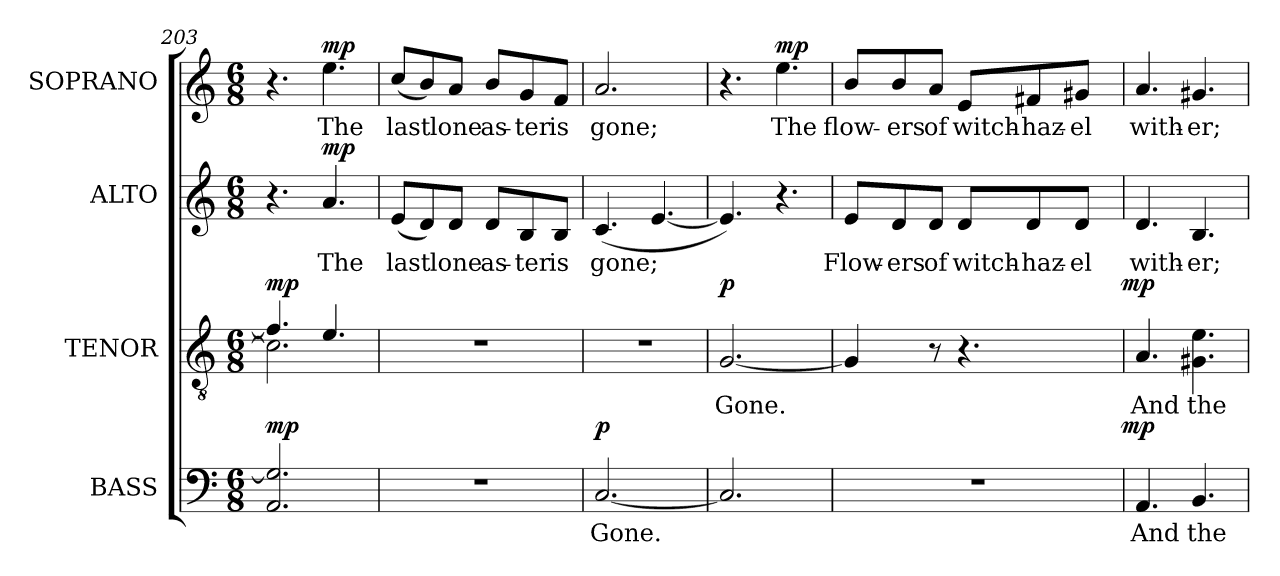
**kern	**text	**dynam	**kern	**text	**dynam	**kern	**text	**dynam	**kern	**text	**dynam
*part4	*part4	*part4	*part3	*part3	*part3	*part2	*part2	*part2	*part1	*part1	*part1
*staff4	*staff4	*staff4	*staff3	*staff3	*staff3	*staff2	*staff2	*staff2	*staff1	*staff1	*staff1
*I"BASS	*	*	*I"TENOR	*	*	*I"ALTO	*	*	*I"SOPRANO	*	*
*I'B.	*	*	*I'T.	*	*	*I'A.	*	*	*I'S.	*	*
*clefF4	*	*	*clefGv2	*	*	*clefG2	*	*	*clefG2	*	*
*	*	*	*ITrd7c12	*	*	*	*	*	*	*	*
*k[]	*	*	*k[]	*	*	*k[]	*	*	*k[]	*	*
*C:	*	*	*C:	*	*	*C:	*	*	*C:	*	*
*M6/8	*	*	*M6/8	*	*	*M6/8	*	*	*M6/8	*	*
=203	=203	=203	=203	=203	=203	=203	=203	=203	=203	=203	=203
*	*	*	*^	*	*	*	*	*	*	*	*
2.AAi/ 2.Gi]	.	mp	4.Fi/]	2.Ci\]	.	mp	4.r	.	.	4.r	.	.
!	!	!	!	!	!	!	!	!LO:LY:b:color=#000000	!	!	!	!
!	!	!	!	!	!	!	!	!	!	!	!LO:LY:b:color=#000000	!
.	.	.	4.Ei/	.	.	.	4.ai/	The	mp	4.eei\	The	mp
*	*	*	*v	*v	*	*	*	*	*	*	*	*
=204	=204	=204	=204	=204	=204	=204	=204	=204	=204	=204	=204
!LO:N:vis=1	!	!	!LO:N:vis=1	!	!	!	!	!	!	!	!
!	!	!	!	!	!	!	!LO:LY:b:color=#000000	!	!	!	!
!	!	!	!	!	!	!	!	!	!	!LO:LY:b:color=#000000	!
2.r	.	.	2.r	.	.	(8ei/L	last	.	(8cci/L	last	.
.	.	.	.	.	.	8di/)	.	.	8bi/)	.	.
!	!	!	!	!	!	!	!LO:LY:b:color=#000000	!	!	!	!
!	!	!	!	!	!	!	!	!	!	!LO:LY:b:color=#000000	!
.	.	.	.	.	.	8di/J	lone	.	8ai/J	lone	.
!	!	!	!	!	!	!	!LO:LY:b:color=#000000	!	!	!	!
!	!	!	!	!	!	!	!	!	!	!LO:LY:b:color=#000000	!
.	.	.	.	.	.	8di/L	as-	.	8bi/L	as-	.
!	!	!	!	!	!	!	!LO:LY:b:color=#000000	!	!	!	!
!	!	!	!	!	!	!	!	!	!	!LO:LY:b:color=#000000	!
.	.	.	.	.	.	8Bi/	-ter	.	8gi/	-ter	.
!	!	!	!	!	!	!	!LO:LY:b:color=#000000	!	!	!	!
!	!	!	!	!	!	!	!	!	!	!LO:LY:b:color=#000000	!
.	.	.	.	.	.	8Bi/J	is	.	8fi/J	is	.
=205	=205	=205	=205	=205	=205	=205	=205	=205	=205	=205	=205
!	!LO:LY:b:color=#000000	!	!LO:N:vis=1	!	!	!	!	!	!	!	!
!	!	!	!	!	!	!	!LO:LY:b:color=#000000	!	!	!	!
!	!	!	!	!	!	!	!	!	!	!LO:LY:b:color=#000000	!
[2.Ci/	Gone.	p	2.r	.	.	(4.ci/	gone;	.	2.ai/	gone;	.
.	.	.	.	.	.	[4.ei/	.	.	.	.	.
=206	=206	=206	=206	=206	=206	=206	=206	=206	=206	=206	=206
!	!	!	!	!LO:LY:b:color=#000000	!	!	!	!	!	!	!
2.Ci/]	.	.	[2.GGi/	Gone.	p	4.ei/])	.	.	4.r	.	.
!	!	!	!	!	!	!	!	!	!	!LO:LY:b:color=#000000	!
.	.	.	.	.	.	4.r	.	.	4.eei\	The	mp
!!LO:LB:g=z
=207	=207	=207	=207	=207	=207	=207	=207	=207	=207	=207	=207
!LO:N:vis=1	!	!	!	!	!	!	!	!	!	!	!
!	!	!	!	!	!	!	!LO:LY:b:color=#000000	!	!	!	!
!	!	!	!	!	!	!	!	!	!	!LO:LY:b:color=#000000	!
*^	*	*	*^	*	*	*	*	*	*	*	*
2.r	2ryy	.	.	4GGi/]	2ryy	.	.	8ei/L	Flow-	.	8bi/L	flow-	.
!	!	!	!	!	!	!	!	!	!LO:LY:b:color=#000000	!	!	!	!
!	!	!	!	!	!	!	!	!	!	!	!	!LO:LY:b:color=#000000	!
.	.	.	.	.	.	.	.	8di/	-ers	.	8bi/	-ers	.
!	!	!	!	!	!	!	!	!	!LO:LY:b:color=#000000	!	!	!	!
!	!	!	!	!	!	!	!	!	!	!	!	!LO:LY:b:color=#000000	!
.	.	.	.	8r	.	.	.	8di/J	of	.	8ai/J	of	.
!	!	!	!	!	!	!	!	!	!LO:LY:b:color=#000000	!	!	!	!
!	!	!	!	!	!	!	!	!	!	!	!	!LO:LY:b:color=#000000	!
.	.	.	.	4.r	.	.	.	8di/L	witch-	.	8ei/L	witch-	.
!	!	!	!	!	!	!	!	!	!LO:LY:b:color=#000000	!	!	!	!
!	!	!	!	!	!	!	!	!	!	!	!	!LO:LY:b:color=#000000	!
.	8ryy	.	.	.	8ryy	.	.	8di/	-haz-	.	8f#Xi/	-haz-	.
!	!	!	!	!	!	!	!	!	!LO:LY:b:color=#000000	!	!	!	!
!	!	!	!	!	!	!	!	!	!	!	!	!LO:LY:b:color=#000000	!
.	16ryy	.	.	.	16ryy	.	.	8di/J	-el	.	8g#Xi/J	-el	.
.	32ryy	.	.	.	32ryy	.	.	.	.	.	.	.	.
.	64ryy	.	.	.	64ryy	.	.	.	.	.	.	.	.
.	128...ryy	.	.	.	128...ryy	.	.	.	.	.	.	.	.
.	1024ryy	.	mp	.	1024ryy	.	mp	.	.	.	.	.	.
*v	*v	*	*	*	*	*	*	*	*	*	*	*	*
*	*	*	*v	*v	*	*	*	*	*	*	*	*
=208	=208	=208	=208	=208	=208	=208	=208	=208	=208	=208	=208
*^	*	*	*^	*	*	*	*	*	*	*	*
!	!	!LO:LY:b:color=#000000	!	!	!	!	!	!	!	!	!	!	!
*v	*v	*	*	*	*	*	*	*	*	*	*	*	*
*	*	*	*v	*v	*	*	*	*	*	*	*	*
*^	*	*	*^	*	*	*	*	*	*	*	*
!	!	!	!	!	!	!LO:LY:b:color=#000000	!	!	!	!	!	!	!
*v	*v	*	*	*	*	*	*	*	*	*	*	*	*
*	*	*	*v	*v	*	*	*	*	*	*	*	*
*^	*	*	*^	*	*	*	*	*	*	*	*
!	!	!	!	!	!	!	!	!	!LO:LY:b:color=#000000	!	!	!	!
*v	*v	*	*	*	*	*	*	*	*	*	*	*	*
*	*	*	*v	*v	*	*	*	*	*	*	*	*
*^	*	*	*^	*	*	*	*	*	*	*	*
!	!	!	!	!	!	!	!	!	!	!	!	!LO:LY:b:color=#000000	!
*v	*v	*	*	*	*	*	*	*	*	*	*	*	*
*	*	*	*v	*v	*	*	*	*	*	*	*	*
4.AAi/	And	.	4.AAi/	And	.	4.di/	with-	.	4.ai/	with-	.
!	!LO:LY:b:color=#000000	!	!	!	!	!	!	!	!	!	!
!	!	!	!	!LO:LY:b:color=#000000	!	!	!	!	!	!	!
!	!	!	!	!	!	!	!LO:LY:b:color=#000000	!	!	!	!
!	!	!	!	!	!	!	!	!	!	!LO:LY:b:color=#000000	!
4.BBi/	the	.	4.GG#Xi\ 4.Ei	the	.	4.Bi/	-er;	.	4.g#Xi/	-er;	.
=	=	=	=	=	=	=	=	=	=	=	=
*-	*-	*-	*-	*-	*-	*-	*-	*-	*-	*-	*-
